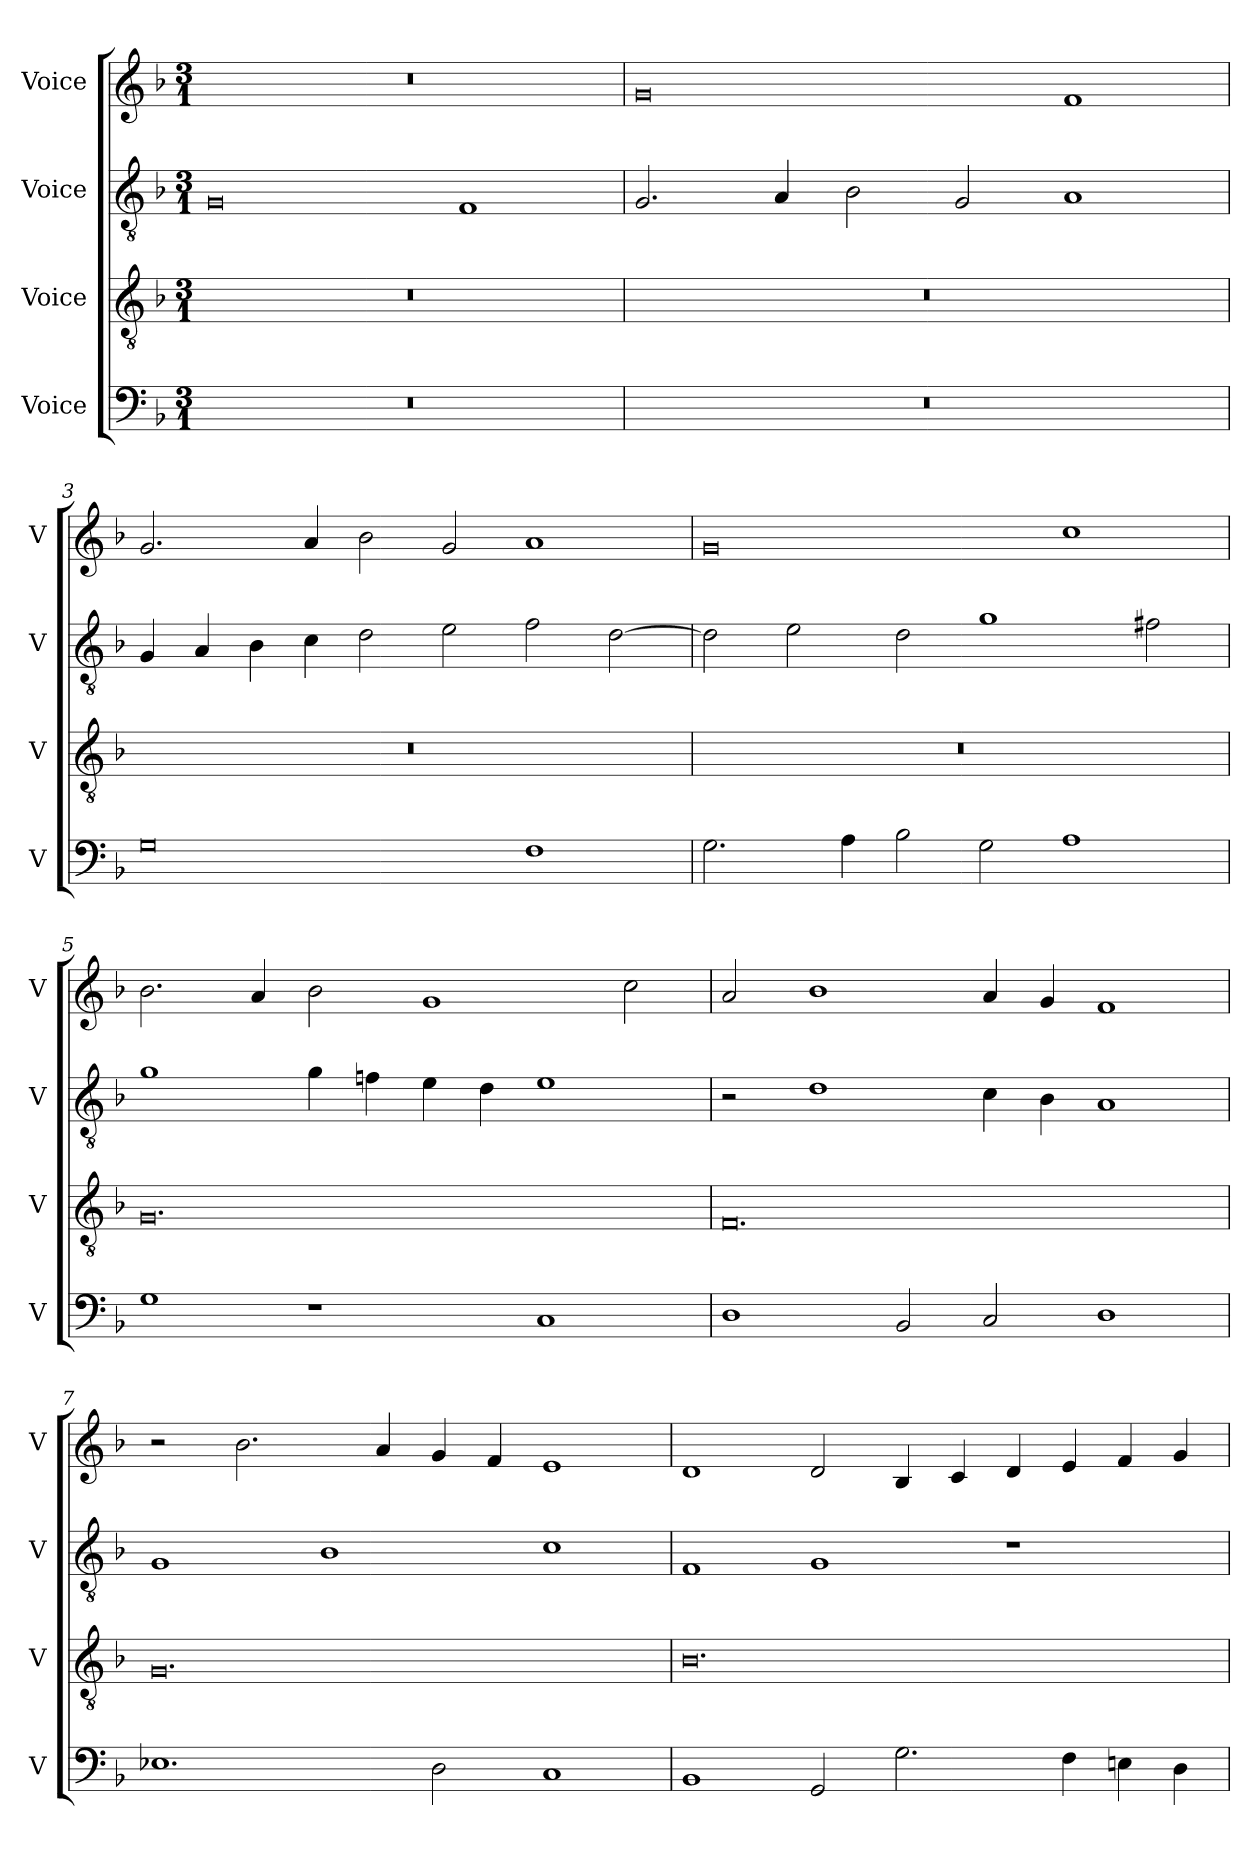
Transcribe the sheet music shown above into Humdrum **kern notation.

**kern	**kern	**kern	**kern
*part4	*part3	*part2	*part1
*staff4	*staff3	*staff2	*staff1
*I"Voice	*I"Voice	*I"Voice	*I"Voice
*I'V	*I'V	*I'V	*I'V
*clefF4	*clefGv2	*clefGv2	*clefG2
*k[b-]	*k[b-]	*k[b-]	*k[b-]
*M3/1	*M3/1	*M3/1	*M3/1
=1	=1	=1	=1
0.r	0.r	0G	0.r
.	.	1F	.
=2	=2	=2	=2
0.r	0.r	2.G/	0g
.	.	4A/	.
.	.	2B-\	.
.	.	2G/	.
.	.	1A	1f
=3	=3	=3	=3
0G	0.r	4G/	2.g/
.	.	4A/	.
.	.	4B-\	.
.	.	4c\	4a/
.	.	2d\	2b-\
.	.	2e\	2g/
1F	.	2f\	1a
.	.	[2d\	.
!!LO:LB:g=z
=4	=4	=4	=4
2.G\	0.r	2d\]	0g
.	.	2e\	.
4A\	.	.	.
2B-\	.	2d\	.
2G\	.	1g	.
1A	.	.	1cc
.	.	2f#X\	.
=5	=5	=5	=5
1G	0.G	1g	2.b-\
.	.	.	4a/
1r	.	4g\	2b-\
.	.	4fn\	.
.	.	4e\	1g
.	.	4d\	.
1C	.	1e	.
.	.	.	2cc\
!!LO:LB:g=z
=6	=6	=6	=6
1D	0.F	2r	2a/
.	.	1d	1b-
2BB-/	.	.	.
2C/	.	4c\	4a/
.	.	4B-\	4g/
1D	.	1A	1f
=7	=7	=7	=7
1.E-X	0.G	1G	2r
.	.	.	2.b-\
.	.	1B-	.
.	.	.	4a/
2D\	.	.	4g/
.	.	.	4f/
1C	.	1c	1e
!!LO:PB:g=z
=8	=8	=8	=8
1BB-	0.B-	1F	1d
2GG/	.	1G	2d/
2.G\	.	.	4B-/
.	.	.	4c/
.	.	1r	4d/
4F\	.	.	4e/
4En\	.	.	4f/
4D\	.	.	4g/
=	=	=	=
*-	*-	*-	*-
